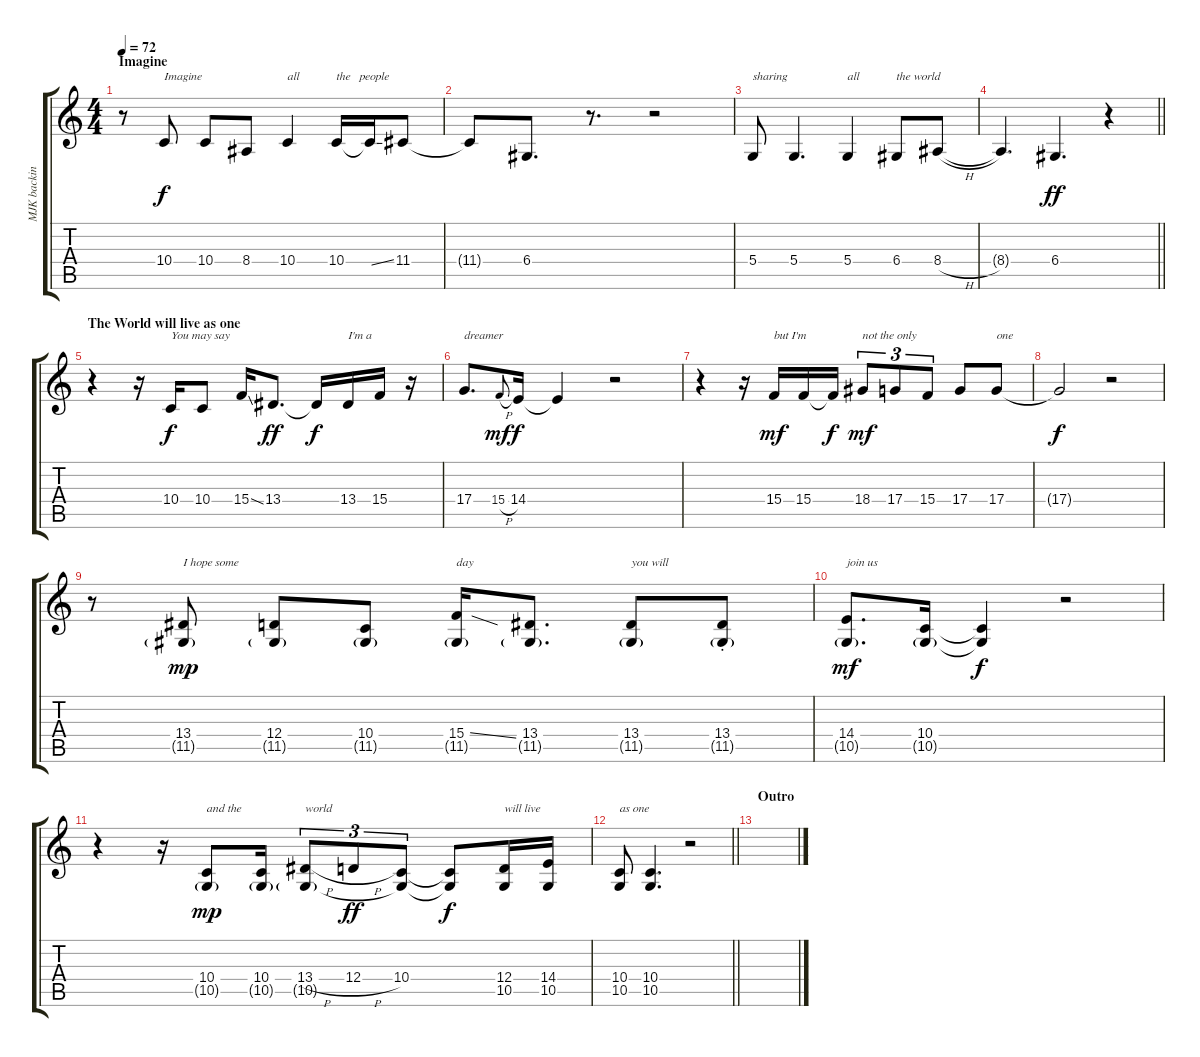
\track ("MJK backing" "MJK backin") {instrument voiceoohs}
\staff {score tabs}
\tuning (E4 B3 G3 D3 A2 E2) {hide}
\ts (4 4)
\section ("" "Imagine")
\tempo 72
\clef g2
\ks c
r.8{dy f} 10.4.8{txt "Imagine "} 10.4.8 8.4.8 10.4.4{txt "all"} 10.4.16{txt "the   people"} 10.4{ss t}.16 11.4.8 |
11.4{t}.8 6.4.8{d} r.8{d} r.2 |
5.4.8{txt "sharing"} 5.4.4{d} 5.4.4{txt "all"} 6.4.8{txt "the world"} 8.4{h}.8 |
\barLineRight lightlight
8.4{t}.4{d} 6.4.4{d dy ff} r.4 |
\section ("" "The World will live as one")
r.4 r.16 10.4.16{txt "You may say" dy f} 10.4.8 15.4{ss}.16 13.4.8{d dy ff} 13.4{t}.16{dy f} 13.4.16{txt "I'm a"} 15.4.16 r.16 |
17.4.8{d txt "dreamer"} 15.4{h}.8{gr onbeat dy mf} 14.4.16{dy f} 14.4{t}.4 r.2 |
r.4 r.16 15.4.16{txt "but I'm" dy mf} 15.4.16 15.4{t}.16{dy f} 18.4.8{tu (3 2) txt "not the only" dy mf} 17.4.8{tu (3 2)} 15.4.8{tu (3 2)} 17.4.8 17.4.8{txt "one"} |
17.4{t}.2{dy f} r.2 |
r.8 (13.4 11.5{g}).8{txt "I hope some " dy mp} (12.4 11.5{g}).8 (10.4 11.5{g}).8 (15.4{ss} 11.5{g}).16{txt "day"} (13.4 11.5{g}).8{d} (13.4 11.5{g}).8{txt "you will"} (13.4{st} 11.5{g}).8 |
(14.4 10.5{g}).8{d txt "join us" dy mf} (10.4 10.5{g}).16 (10.4{t} 10.5{t}).4{dy f} r.2 |
r.4 r.16 (10.4 10.5{g}).8{txt "and the" dy mp} (10.4 10.5{g}).16 (13.4{h} 10.5{g}).8{tu (3 2) txt "world"} 12.4{h}.8{tu (3 2) dy ff} (10.4 10.5{t}).8{tu (3 2)} (10.4{t} 10.5{t}).8{dy f} (12.4 10.5).16{txt "will live"} (14.4 10.5).16 |
\barLineRight lightlight
(10.4 10.5).8{txt "as one"} (10.4 10.5).4{d} r.2 |
\section ("" "Outro")
